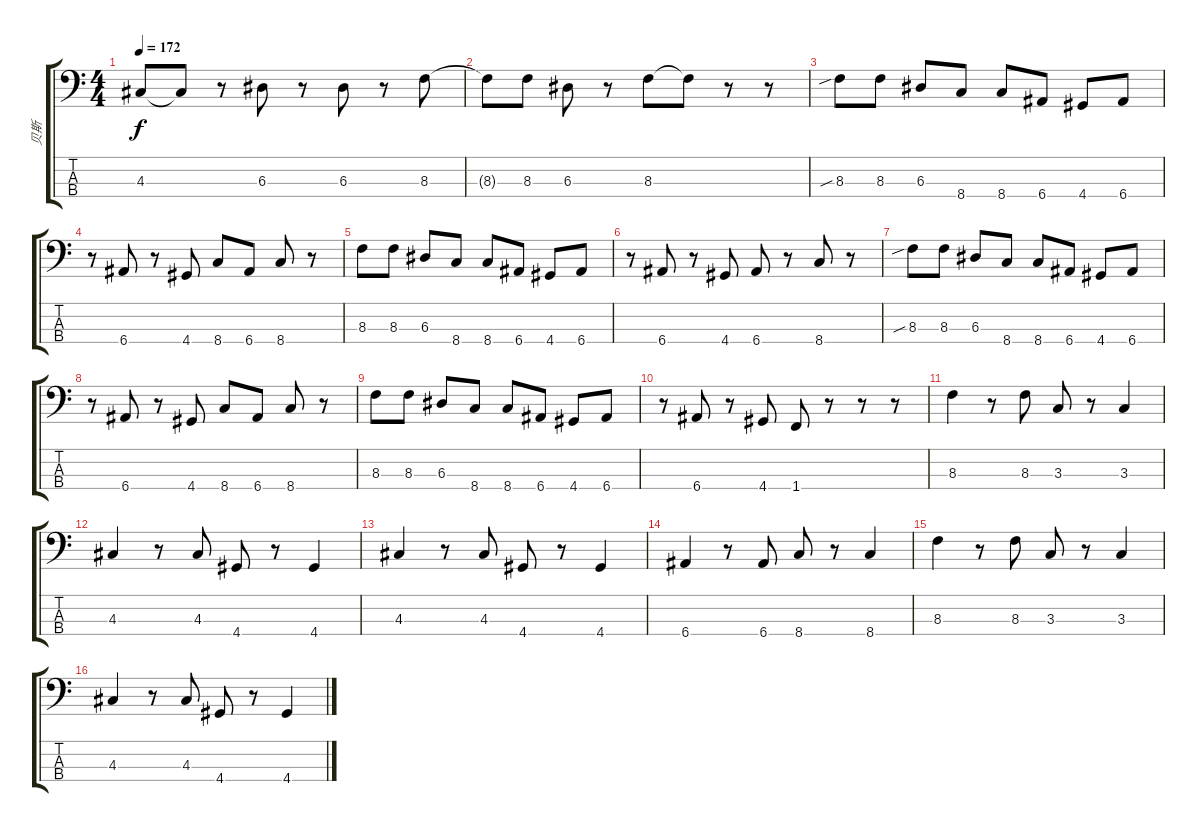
\track ("贝斯" "贝斯") {instrument electricbassfinger}
\staff {score tabs}
\tuning (G2 D2 A1 E1) {hide}
\ts (4 4)
\tempo 172
\clef f4
\ks c
4.3.8{dy f} 4.3{t}.8 r.8 6.3.8 r.8 6.3.8 r.8 8.3.8 |
8.3{t}.8 8.3.8 6.3.8 r.8 8.3.8 8.3{t}.8 r.8 r.8 |
8.3{sib}.8 8.3.8 6.3.8 8.4.8 8.4.8 6.4.8 4.4.8 6.4.8 |
r.8 6.4.8 r.8 4.4.8 8.4.8 6.4.8 8.4.8 r.8 |
8.3.8 8.3.8 6.3.8 8.4.8 8.4.8 6.4.8 4.4.8 6.4.8 |
r.8 6.4.8 r.8 4.4.8 6.4.8 r.8 8.4.8 r.8 |
8.3{sib}.8 8.3.8 6.3.8 8.4.8 8.4.8 6.4.8 4.4.8 6.4.8 |
r.8 6.4.8 r.8 4.4.8 8.4.8 6.4.8 8.4.8 r.8 |
8.3.8 8.3.8 6.3.8 8.4.8 8.4.8 6.4.8 4.4.8 6.4.8 |
r.8 6.4.8 r.8 4.4.8 1.4.8 r.8 r.8 r.8 |
8.3.4 r.8 8.3.8 3.3.8 r.8 3.3.4 |
4.3.4 r.8 4.3.8 4.4.8 r.8 4.4.4 |
4.3.4 r.8 4.3.8 4.4.8 r.8 4.4.4 |
6.4.4 r.8 6.4.8 8.4.8 r.8 8.4.4 |
8.3.4 r.8 8.3.8 3.3.8 r.8 3.3.4 |
4.3.4 r.8 4.3.8 4.4.8 r.8 4.4.4
